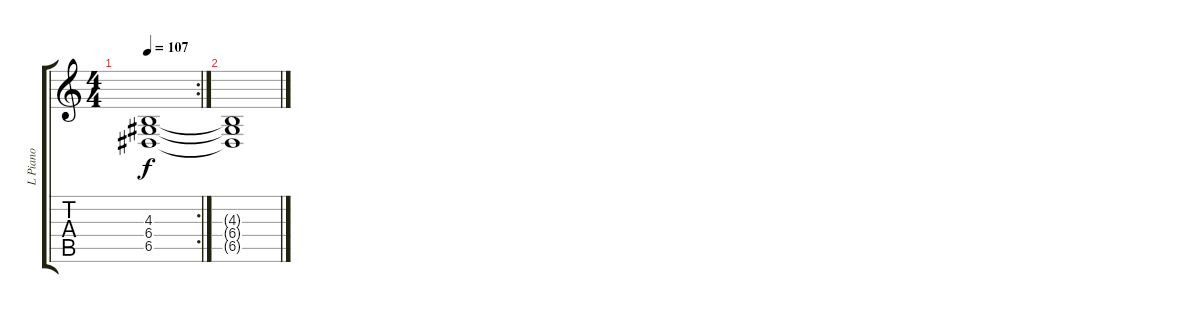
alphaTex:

\track ("L Piano" "L Piano") {instrument brightacousticpiano}
\staff {score tabs}
\tuning (E4 B3 G3 D3 A2 E2) {hide}
\rc 2
\ts (4 4)
\tempo 107
\clef g2
\ks c
(4.3 6.4 6.5).1{dy f} |
(4.3{t} 6.4{t} 6.5{t}).1
